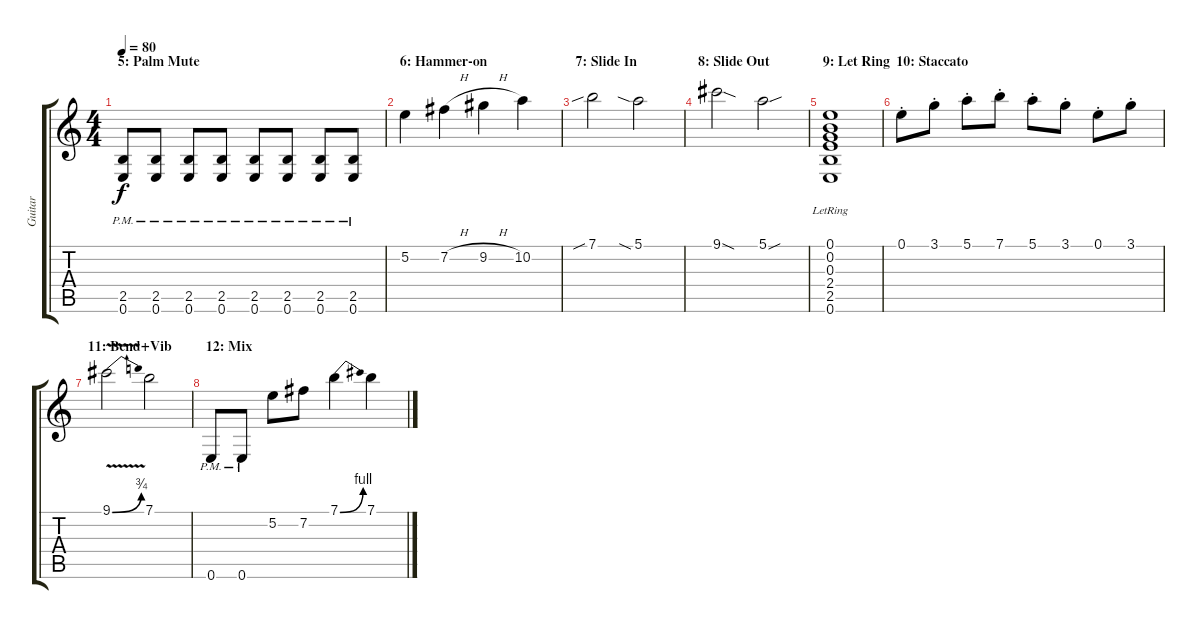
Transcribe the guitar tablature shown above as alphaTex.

\track ("Guitar" "Guitar") {instrument acousticguitarsteel}
\staff {score tabs}
\tuning (E4 B3 G3 D3 A2 E2) {hide}
\ts (4 4)
\section ("" "5: Palm Mute")
\tempo 80
\clef g2
\ks c
(2.5{pm} 0.6{pm}).8{dy f} (2.5{pm} 0.6{pm}).8 (2.5{pm} 0.6{pm}).8 (2.5{pm} 0.6{pm}).8 (2.5{pm} 0.6{pm}).8 (2.5{pm} 0.6{pm}).8 (2.5{pm} 0.6{pm}).8 (2.5{pm} 0.6{pm}).8 |
\section ("" "6: Hammer-on")
5.2.4 7.2{h}.4 9.2{h}.4 10.2.4 |
\section ("" "7: Slide In")
7.1{sib}.2 5.1{sia}.2 |
\section ("" "8: Slide Out")
9.1{sod}.2 5.1{sou}.2 |
\section ("" "9: Let Ring")
(0.1{lr} 0.2{lr} 0.3{lr} 2.4{lr} 2.5{lr} 0.6{lr}).1 |
\section ("" "10: Staccato")
0.1{st}.8 3.1{st}.8 5.1{st}.8 7.1{st}.8 5.1{st}.8 3.1{st}.8 0.1{st}.8 3.1{st}.8 |
\section ("" "11: Bend+Vib")
9.1{be (bend 0 0 60 3) v}.2 7.1.2 |
\section ("" "12: Mix")
0.6{pm}.8 0.6{pm}.8 5.2.8 7.2.8 7.1{be (bend 0 0 60 4)}.4 7.1.4
